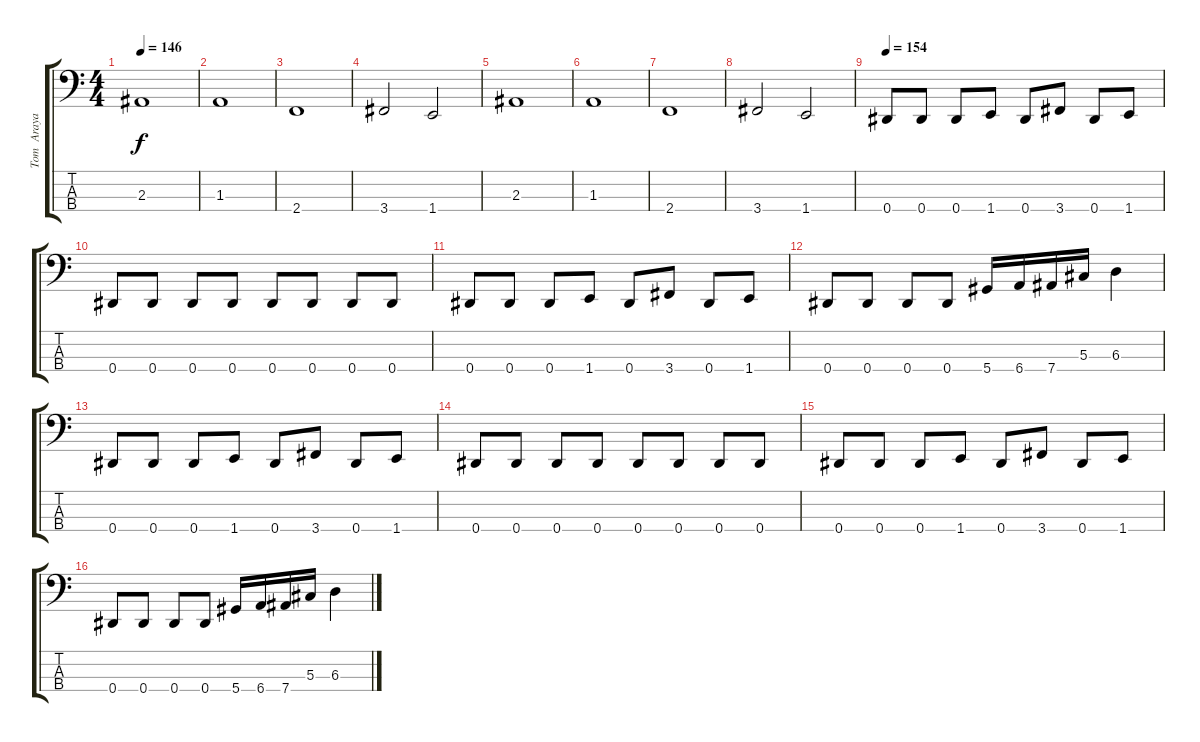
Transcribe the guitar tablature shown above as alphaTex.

\track ("Tom  Araya" "Tom  Araya") {instrument electricbasspick}
\staff {score tabs}
\tuning (Gb2 Db2 Ab1 Eb1) {hide}
\ts (4 4)
\tempo 146
\clef f4
\ks c
2.3.1{dy f} |
1.3.1 |
2.4.1 |
3.4.2 1.4.2 |
2.3.1 |
1.3.1 |
2.4.1 |
3.4.2 1.4.2 |
\tempo 154
0.4.8 0.4.8 0.4.8 1.4.8 0.4.8 3.4.8 0.4.8 1.4.8 |
0.4.8 0.4.8 0.4.8 0.4.8 0.4.8 0.4.8 0.4.8 0.4.8 |
0.4.8 0.4.8 0.4.8 1.4.8 0.4.8 3.4.8 0.4.8 1.4.8 |
0.4.8 0.4.8 0.4.8 0.4.8 5.4.16 6.4.16 7.4.16 5.3.16 6.3.4 |
0.4.8 0.4.8 0.4.8 1.4.8 0.4.8 3.4.8 0.4.8 1.4.8 |
0.4.8 0.4.8 0.4.8 0.4.8 0.4.8 0.4.8 0.4.8 0.4.8 |
0.4.8 0.4.8 0.4.8 1.4.8 0.4.8 3.4.8 0.4.8 1.4.8 |
0.4.8 0.4.8 0.4.8 0.4.8 5.4.16 6.4.16 7.4.16 5.3.16 6.3.4
